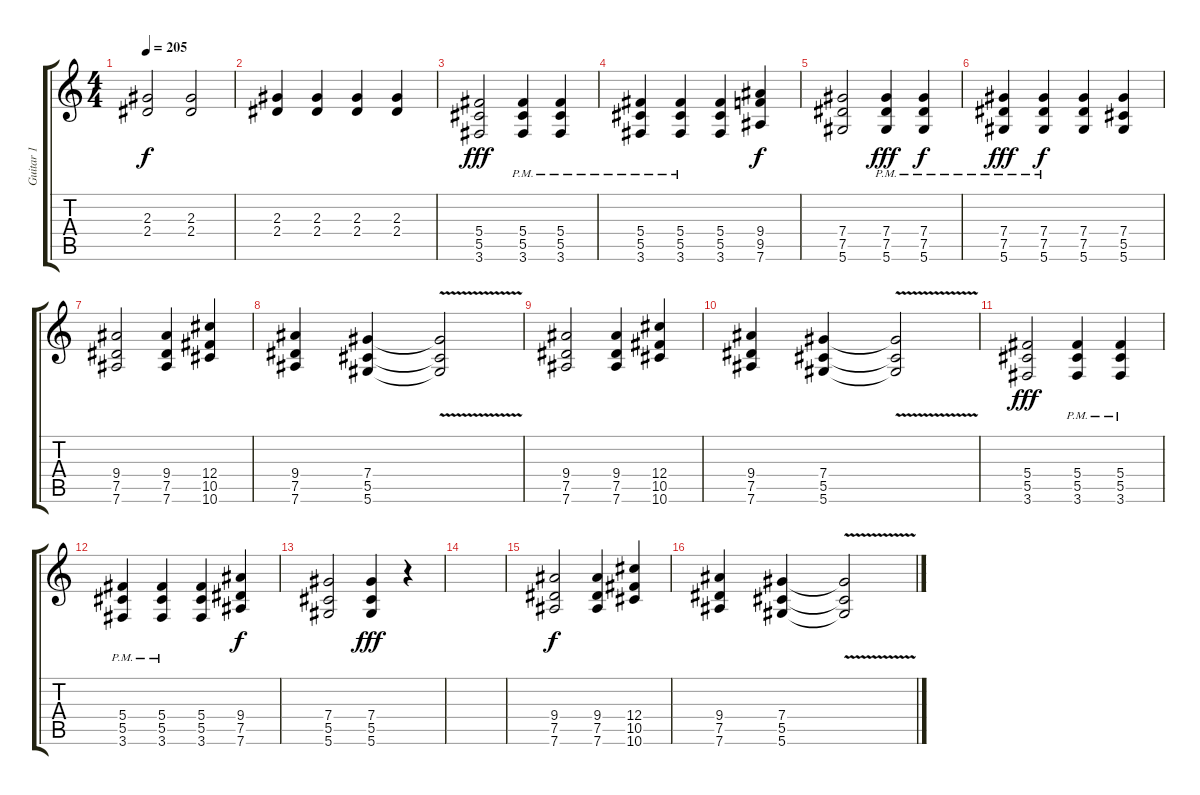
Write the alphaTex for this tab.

\track ("Guitar 1" "Guitar 1") {instrument overdrivenguitar}
\staff {score tabs}
\tuning (Eb4 Bb3 Gb3 Db3 Ab2 Eb2) {hide}
\ts (4 4)
\tempo 205
\clef g2
\ks c
(2.3 2.4).2{dy f} (2.3 2.4).2 |
(2.3 2.4).4 (2.3 2.4).4 (2.3 2.4).4 (2.3 2.4).4 |
(5.4 5.5 3.6).2{dy fff} (5.4{pm} 5.5{pm} 3.6{pm}).4 (5.4{pm} 5.5{pm} 3.6{pm}).4 |
(5.4{pm} 5.5{pm} 3.6{pm}).4 (5.4{pm} 5.5{pm} 3.6{pm}).4 (5.4 5.5 3.6).4 (9.4 9.5 7.6).4{dy f} |
(7.4 7.5 5.6).2 (7.4{pm} 7.5{pm} 5.6{pm}).4{dy fff} (7.4{pm} 7.5{pm} 5.6{pm}).4{dy f} |
(7.4{pm} 7.5{pm} 5.6{pm}).4{dy fff} (7.4{pm} 7.5{pm} 5.6{pm}).4{dy f} (7.4 7.5 5.6).4 (7.4 5.5 5.6).4 |
(9.4 7.5 7.6).2 (9.4 7.5 7.6).4 (12.4 10.5 10.6).4 |
(9.4 7.5 7.6).4 (7.4 5.5 5.6).4 (7.4{v t} 5.5{v t} 5.6{v t}).2 |
(9.4 7.5 7.6).2 (9.4 7.5 7.6).4 (12.4 10.5 10.6).4 |
(9.4 7.5 7.6).4 (7.4 5.5 5.6).4 (7.4{v t} 5.5{v t} 5.6{v t}).2 |
(5.4 5.5 3.6).2{dy fff} (5.4{pm} 5.5{pm} 3.6{pm}).4 (5.4{pm} 5.5{pm} 3.6{pm}).4 |
(5.4{pm} 5.5{pm} 3.6{pm}).4 (5.4{pm} 5.5{pm} 3.6{pm}).4 (5.4 5.5 3.6).4 (9.4 7.5 7.6).4{dy f} |
(7.4 5.5 5.6).2 (7.4 5.5 5.6).4{dy fff} r.4 |
|
(9.4 7.5 7.6).2{dy f} (9.4 7.5 7.6).4 (12.4 10.5 10.6).4 |
(9.4 7.5 7.6).4 (7.4 5.5 5.6).4 (7.4{v t} 5.5{v t} 5.6{v t}).2
